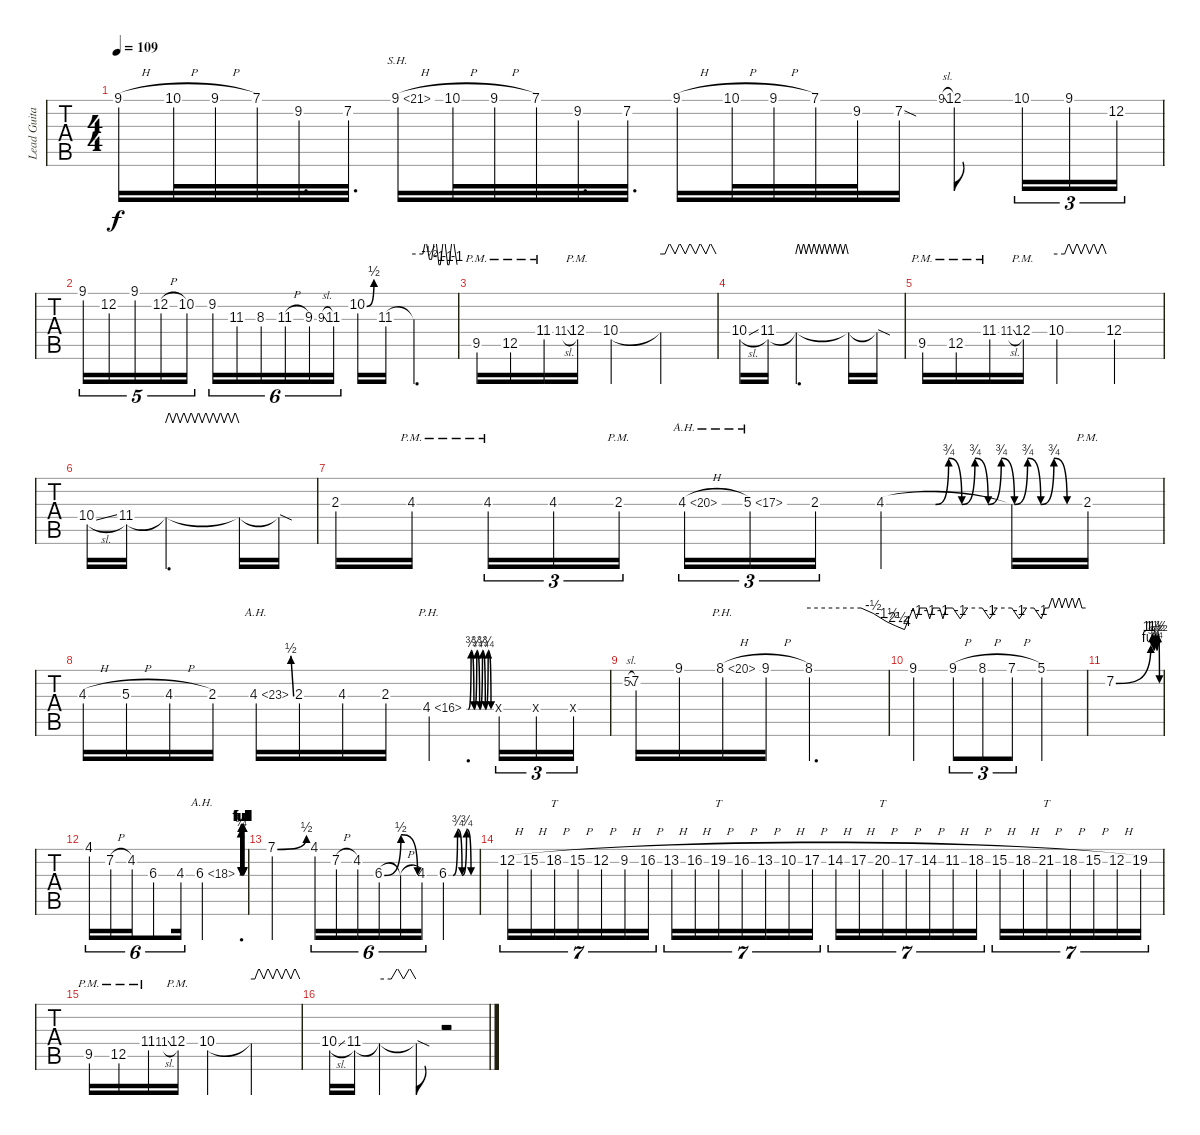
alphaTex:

\track ("Lead Guitar" "Lead Guita") {instrument distortionguitar}
\staff {tabs}
\tuning (E4 B3 G3 D3 A2 E2) {hide}
\ts (4 4)
\tempo 109
\clef g2
\ks f#minor
9.1{h}.16{dy f} 10.1{h}.32 9.1{h}.32 7.1.32 9.2.32{d} 7.2.32{d} 9.1{sh 12 h}.16 10.1{h}.32 9.1{h}.32 7.1.32 9.2.32{d} 7.2.32{d} 9.1{h}.16 10.1{h}.32 9.1{h}.32 7.1.32 9.2.32 7.2{sod}.16 9.1{sl}.8{gr onbeat} 12.1.8 10.1.16{tu (3 2)} 9.1.16{tu (3 2)} 12.2.16{tu (3 2)} |
9.1.16{tu (5 4)} 12.2.16{tu (5 4)} 9.1.16{tu (5 4)} 12.2{h}.16{tu (5 4)} 10.2.16{tu (5 4)} 9.2.16{tu (6 4)} 11.3.16{tu (6 4)} 8.3.16{tu (6 4)} 11.3{h}.16{tu (6 4)} 9.3.16{tu (6 4)} 9.3{sl}.8{gr onbeat} 11.3.16{tu (6 4)} 10.2{be (bend 0 0 60 2)}.16 11.3.16 11.3{t}.4{d tbe (custom default 0 0 13 0 16 4 18 4 22 -2 25 -2 29 6 31 6 35 -4 37 -4 41 6 43 6 47 -4 49 -4 53 6 55 6 60 -4)} |
9.5{pm}.16{balance 8} 12.5{pm}.16 11.4{pm}.16 11.4{sl}.8{gr onbeat} 12.4{pm}.16 10.4.4 10.4{t}.2{tbe (custom default 0 0 5 0 10 4 16 0 21 4 27 0 32 4 38 0 43 4 49 0 54 4 60 0)} |
10.4{sl}.16 11.4.16 11.4{t}.2{d tbe (custom default 0 0 3 4 6 0 9 4 12 0 15 4 18 0 21 4 24 0 27 4 30 0 33 4 36 0 39 4 42 0 45 4 48 0 51 4 54 0 57 4 60 0)} 11.4{t}.16 11.4{sod t}.16 |
9.5{pm}.16 12.5{pm}.16 11.4{pm}.16 11.4{sl}.8{gr onbeat} 12.4{pm}.16 10.4.2{tbe (custom default 0 0 10 0 15 4 20 0 25 4 30 0 35 4 40 0 45 4 50 0 55 4 60 0)} 12.4.4 |
10.4{sl}.16 11.4.16 11.4{t}.2{d tbe (custom default 0 0 3 4 6 0 9 4 12 0 15 4 18 0 21 4 24 0 27 4 30 0 33 4 36 0 39 4 42 0 45 4 48 0 51 4 54 0 57 4 60 0)} 11.4{t}.16 11.4{sod t}.16 |
2.3.16 4.3{pm}.16{beam splitsecondary} 4.3{pm}.16{tu (3 2)} 4.3.16{tu (3 2)} 2.3{pm}.16{tu (3 2)} 4.3{ah 16 h}.16{tu (3 2)} 5.3{ah 12}.16{tu (3 2)} 2.3.16{tu (3 2)} 4.3{be (custom 0 0 15 0 19 3 23 0 27 3 31 0 35 3 39 0 43 3 47 0 51 3 55 0 60 0)}.2 4.3{t}.16 2.3{pm}.16 |
4.3{h}.16 5.3{h}.16 4.3{h}.16 2.3.16 4.3{be (bend 0 0 60 2) ah 19}.16 2.3.16 4.3.16 2.3.16 4.4{be (custom 0 0 4 0 11 3 18 0 25 3 32 0 39 3 46 0 53 3 60 0) ph 12}.4{d} 0.4{x}.16{tu (3 2)} 0.4{x}.16{tu (3 2)} 0.4{x}.16{tu (3 2)} |
5.2{sl}.8{gr onbeat} 7.2.16 9.1.16 8.1{ph 12 h}.16 9.1{h}.16 8.1.2{d tbe (custom default 0 0 30 0 37 -2 45 -6 50 -10 55 -16 60 0)} |
9.1.4{tbe (custom default 0 0 5 -4 10 0 20 0 25 -4 30 0 40 0 45 -4 50 0 60 0)} 9.1{h}.8{tu (3 2) tbe (custom default 0 0 15 -4 30 0 60 0)} 8.1{h}.8{tu (3 2) tbe (custom default 0 0 15 -4 30 0 60 0)} 7.1{h}.8{tu (3 2) tbe (custom default 0 0 15 -4 30 0 45 0 60 -4)} 5.1.2{tbe (custom default 0 -4 5 0 10 0 15 4 19 0 24 4 28 0 33 4 37 0 42 4 46 0 51 4 55 0 60 0)} |
7.2{be (custom 0 0 48 4 50 6 52 3 54 6 56 3 58 6 60 0)}.1 |
4.1.16{tu (6 4)} 7.2{h}.16{tu (6 4)} 4.2.16{tu (6 4)} 6.3.8{tu (6 4)} 4.3.16{tu (6 4)} 6.3{be (custom 0 0 11 0 14 3 18 0 21 4 25 0 28 4 32 0 35 4 39 0 42 4 46 0 49 4 53 0 56 4 60 0) ah 12}.2{d} |
7.1{be (bend 0 0 60 2)}.2 4.1.16{tu (6 4)} 7.2{h}.16{tu (6 4)} 4.2.16{tu (6 4)} 6.3{be (bendrelease 0 0 20 2 40 2 60 0)}.16{tu (6 4)} 6.3{h t}.16{tu (6 4)} 4.3.16{tu (6 4)} 6.3{be (custom 0 0 10 0 20 3 30 0 40 3 50 0 60 0)}.4 |
12.2{h}.16{tu (7 4)} 15.2{h}.16{tu (7 4)} 18.2{h}.16{tt tu (7 4)} 15.2{h}.16{tu (7 4)} 12.2{h}.16{tu (7 4)} 9.2{h}.16{tu (7 4)} 16.2{h}.16{tu (7 4)} 13.2{h}.16{tu (7 4)} 16.2{h}.16{tu (7 4)} 19.2{h}.16{tt tu (7 4)} 16.2{h}.16{tu (7 4)} 13.2{h}.16{tu (7 4)} 10.2{h}.16{tu (7 4)} 17.2{h}.16{tu (7 4)} 14.2{h}.16{tu (7 4)} 17.2{h}.16{tu (7 4)} 20.2{h}.16{tt tu (7 4)} 17.2{h}.16{tu (7 4)} 14.2{h}.16{tu (7 4)} 11.2{h}.16{tu (7 4)} 18.2{h}.16{tu (7 4)} 15.2{h}.16{tu (7 4)} 18.2{h}.16{tu (7 4)} 21.2{h}.16{tt tu (7 4)} 18.2{h}.16{tu (7 4)} 15.2{h}.16{tu (7 4)} 12.2{h}.16{tu (7 4)} 19.2.16{tu (7 4)} |
9.5{pm}.16 12.5{pm}.16 11.4{pm}.16 11.4{sl}.8{gr onbeat} 12.4{pm}.16 10.4.4 10.4{t}.2{tbe (custom default 0 0 5 0 10 4 16 0 21 4 27 0 32 4 38 0 43 4 49 0 54 4 60 0)} |
10.4{sl}.16 11.4.16 11.4{t}.4{tbe (custom default 0 0 20 0 30 4 40 0 50 4 60 0)} 11.4{sod t}.8 r.2
